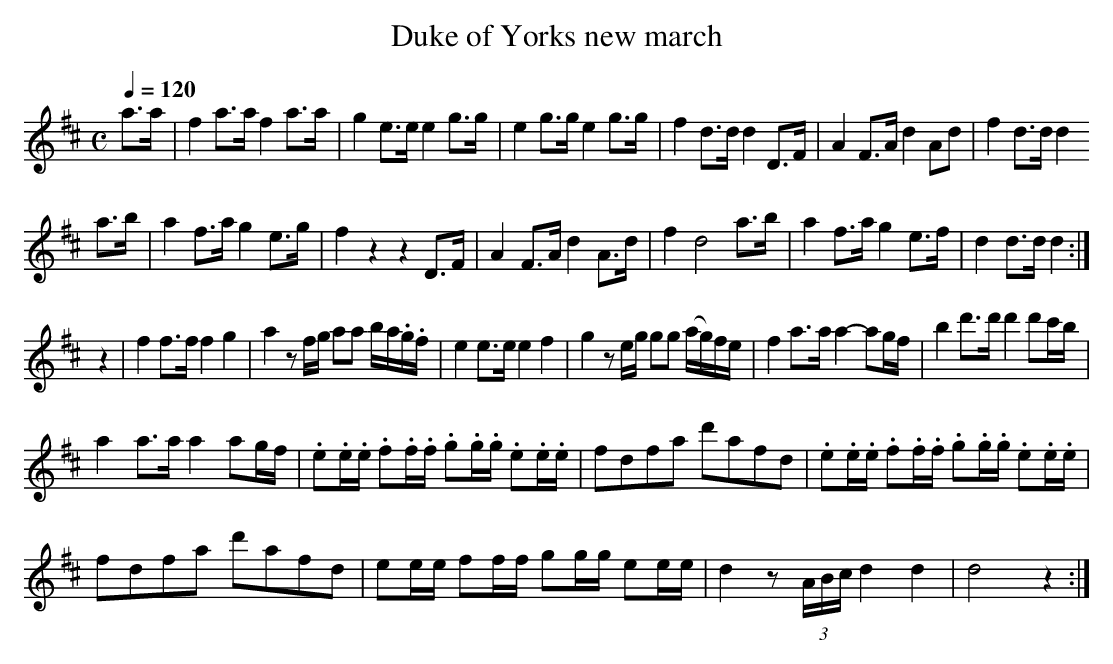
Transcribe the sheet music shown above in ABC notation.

X:1
T:Duke of Yorks new march
M:C
L:1/8
Q:1/4=120
K:D
a>a|f2a>a f2a>a|g2e>e e2g>g|e2g>g e2g>g|f2d>d d2D>F|A2F>A d2Ad |f2d>d d2
a>b|a2f>a g2e>g|f2z2  z2D>F|A2F>A d2A>d|f2d4    a>b|a2f>a g2e>f|d2d>d d2:|
z2 |f2f>f        f2 g2   | a2zf/g/           aa       b/a/.g/.f/|\
    e2e>e        e2 f2   | g2ze/g/           gg      (a/g/)f/e/ |\
    f2a>a        a2-ag/f/| b2d'>d'           d'2      d'c'/b/   |
    a2a>a        a2 ag/f/|.e.e/.e/ .f.f/.f/ .g.g/.g/ .e.e/.e/   |\
    fdfa         d'afd   |.e.e/.e/ .f.f/.f/ .g.g/.g/ .e.e/.e/   |
    fdfa         d'afd   | ee/e/    ff/f/    gg/g/    ee/e/     |\
    d2z (3A/B/c/ d2 d2   | d4                z2                :|
